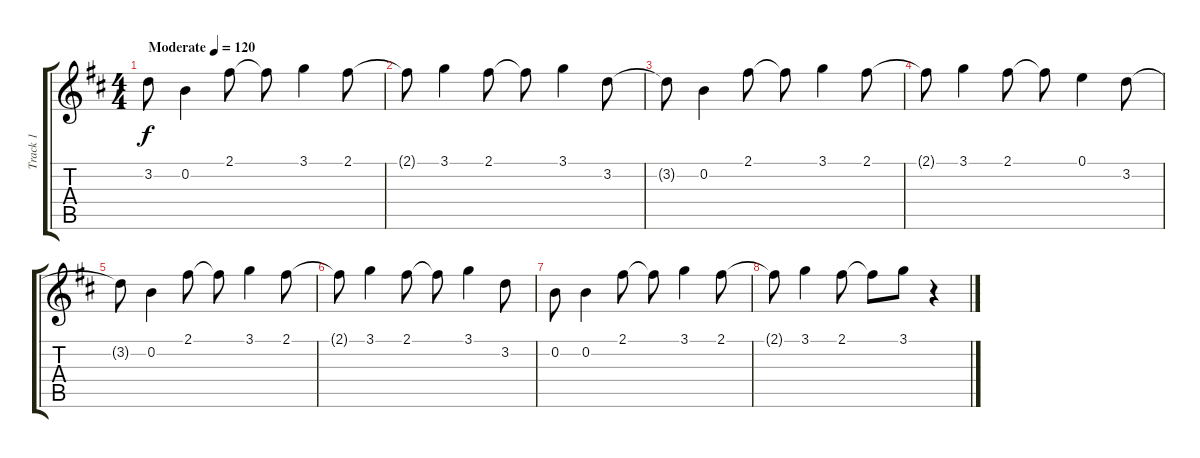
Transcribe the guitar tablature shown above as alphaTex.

\track ("Track 1" "Track 1") {instrument electricguitarjazz}
\staff {score tabs}
\tuning (E4 B3 G3 D3 A2 E2) {hide}
\ts (4 4)
\tempo (120 "Moderate")
\clef g2
\ks d
3.2.8{dy f instrument electricguitarjazz} 0.2.4 2.1.8 2.1{t}.8 3.1.4 2.1.8 |
2.1{t}.8 3.1.4 2.1.8 2.1{t}.8 3.1.4 3.2.8 |
3.2{t}.8 0.2.4 2.1.8 2.1{t}.8 3.1.4 2.1.8 |
2.1{t}.8 3.1.4 2.1.8 2.1{t}.8 0.1.4 3.2.8 |
3.2{t}.8 0.2.4 2.1.8 2.1{t}.8 3.1.4 2.1.8 |
2.1{t}.8 3.1.4 2.1.8 2.1{t}.8 3.1.4 3.2.8 |
0.2.8 0.2.4 2.1.8 2.1{t}.8 3.1.4 2.1.8 |
2.1{t}.8 3.1.4 2.1.8 2.1{t}.8 3.1.8 r.4
